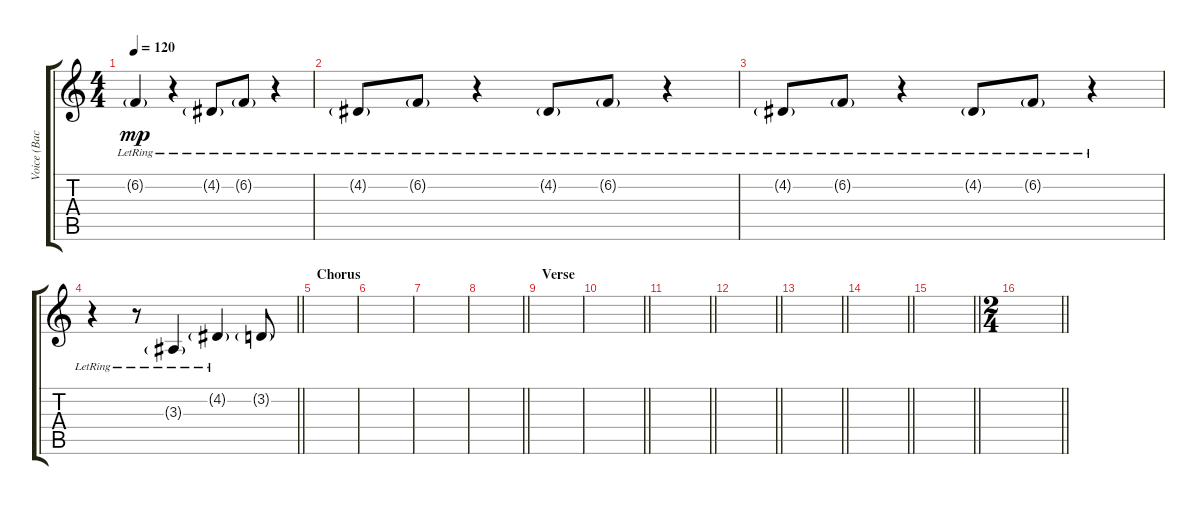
\track ("Voice (Background/Echoes)" "Voice (Bac") {instrument lead2sawtooth}
\staff {score tabs}
\tuning (E4 B3 G3 D3 A2 E2) {hide}
\ts (4 4)
\tempo 120
\clef g2
\ks c
6.2{g lr}.4{dy mp} r.4 4.2{g lr}.8 6.2{g lr}.8 r.4 |
4.2{g lr}.8 6.2{g lr}.8 r.4 4.2{g lr}.8 6.2{g lr}.8 r.4 |
4.2{g lr}.8 6.2{g lr}.8 r.4 4.2{g lr}.8 6.2{g lr}.8 r.4 |
\barLineRight lightlight
r.4 r.8 3.3{g lr}.4 4.2{g lr}.4 3.2{g}.8 |
\section ("" "Chorus")
|
|
|
\barLineRight lightlight
|
\section ("" "Verse")
|
\barLineRight lightlight
|
\barLineRight lightlight
|
\barLineRight lightlight
|
\barLineRight lightlight
|
\barLineRight lightlight
|
\barLineRight lightlight
|
\ts (2 4)
\barLineRight lightlight
